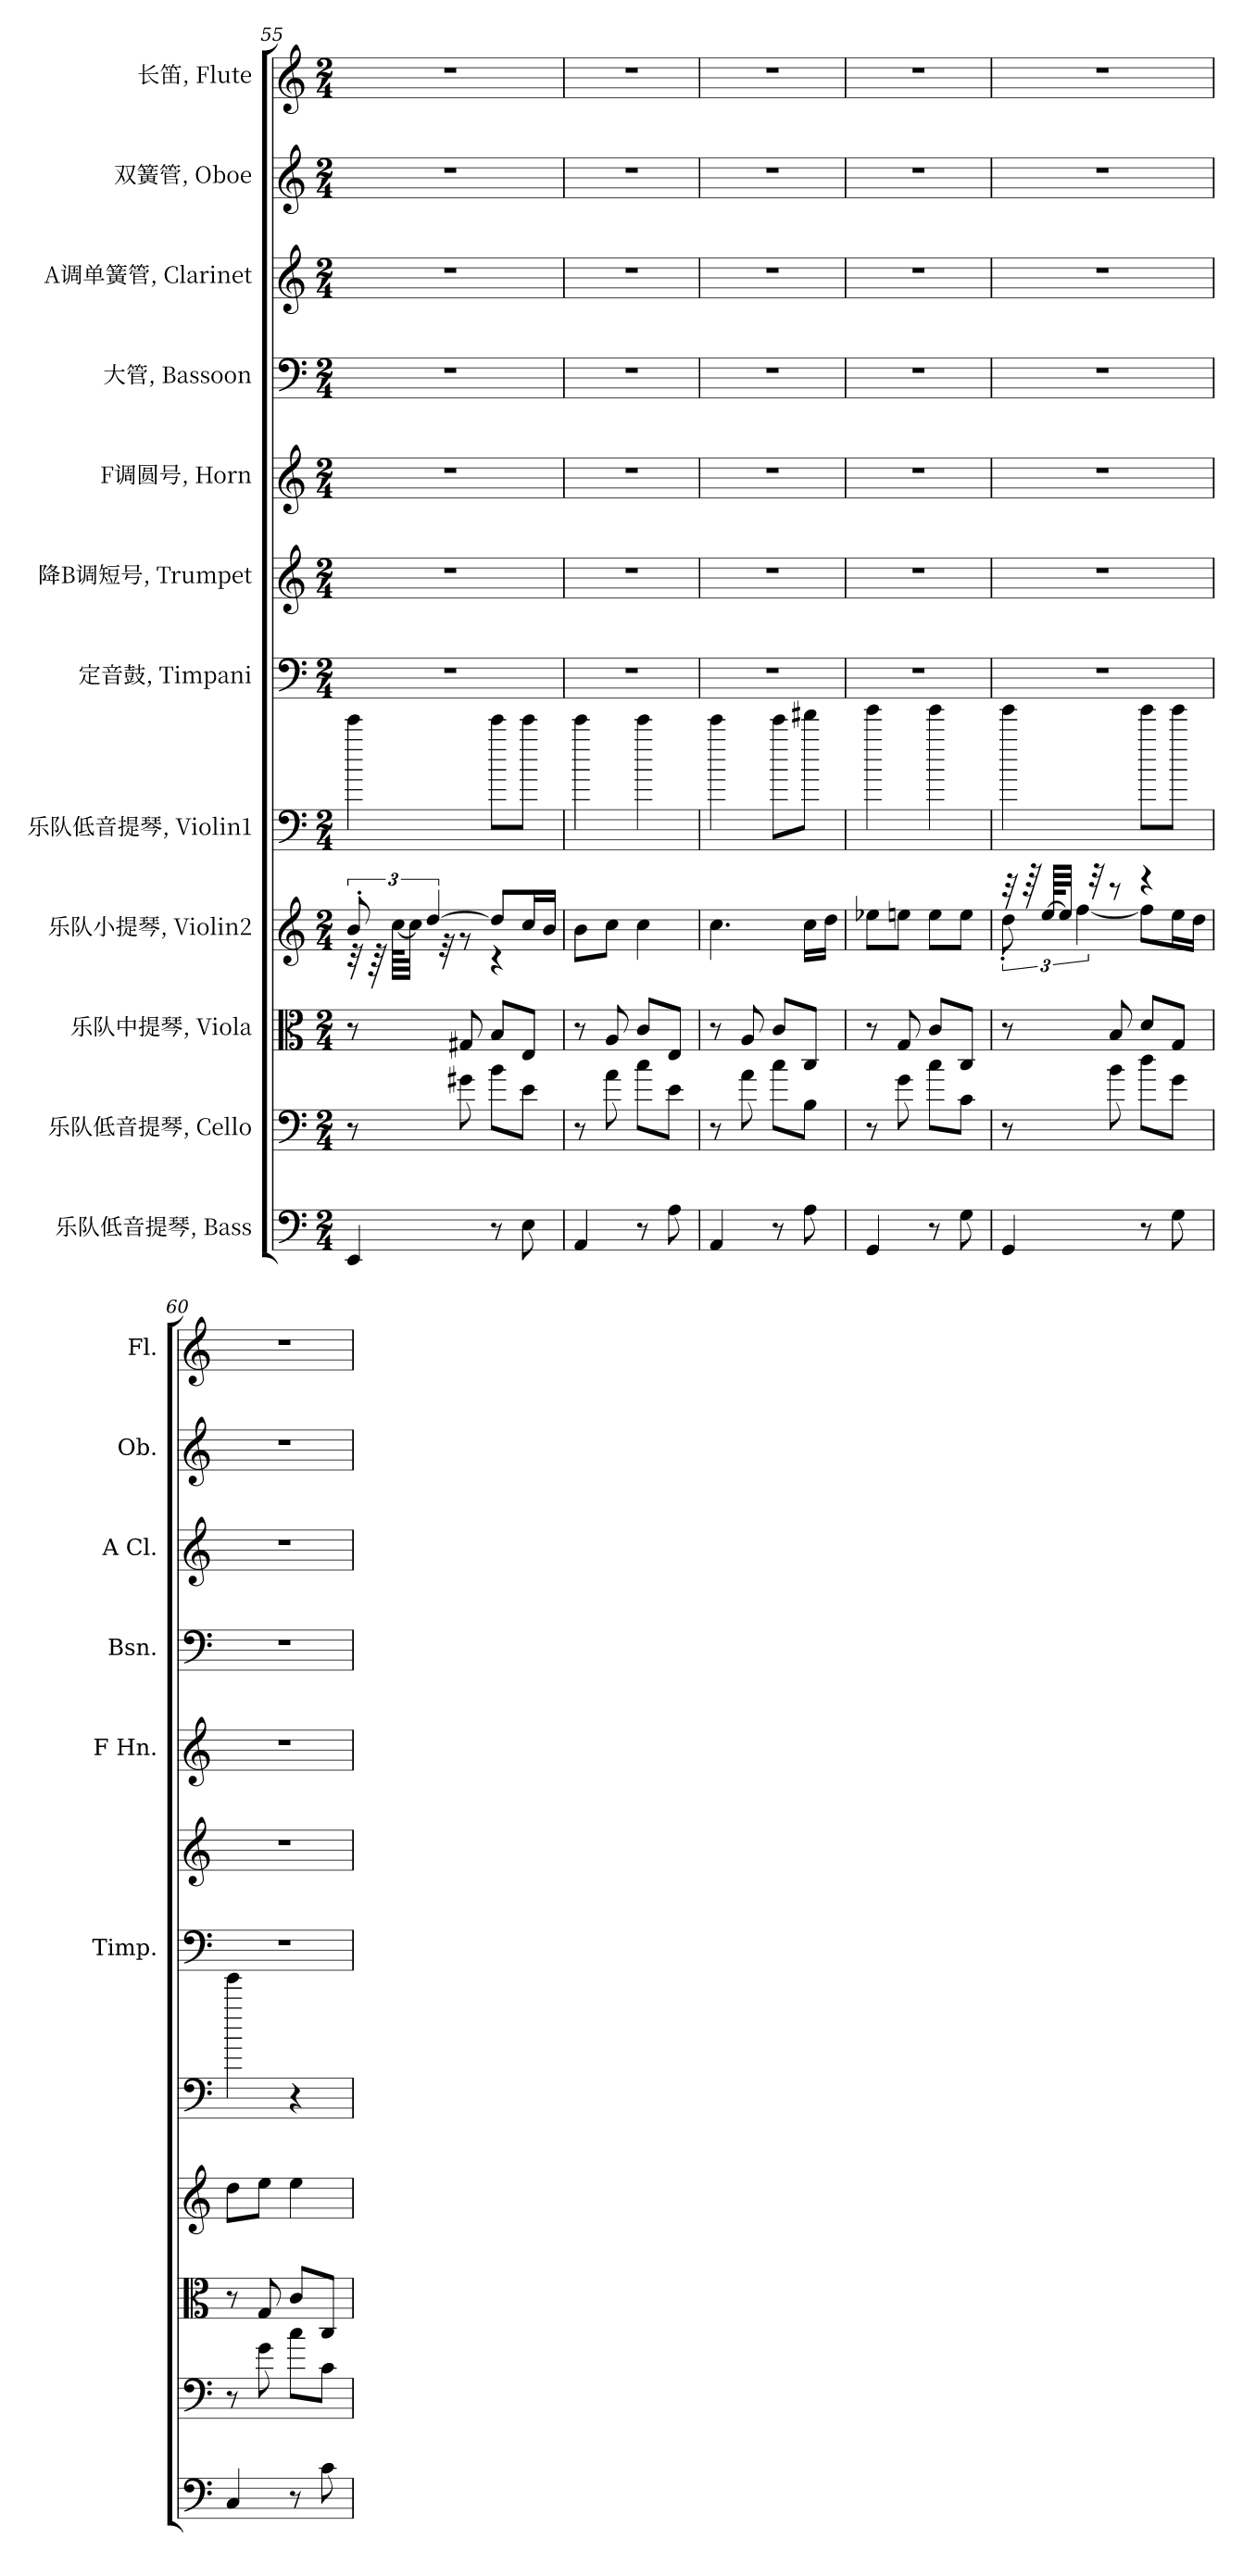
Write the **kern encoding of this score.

**kern	**kern	**kern	**kern	**kern	**kern	**kern	**kern	**kern	**kern	**kern	**kern
*part12	*part11	*part10	*part9	*part8	*part7	*part6	*part5	*part4	*part3	*part2	*part1
*staff12	*staff11	*staff10	*staff9	*staff8	*staff7	*staff6	*staff5	*staff4	*staff3	*staff2	*staff1
*I"乐队低音提琴, Bass	*I"乐队低音提琴, Cello	*I"乐队中提琴, Viola	*I"乐队小提琴, Violin2	*I"乐队低音提琴, Violin1	*I"定音鼓, Timpani	*I"降B调短号, Trumpet	*I"F调圆号, Horn	*I"大管, Bassoon	*I"A调单簧管, Clarinet	*I"双簧管, Oboe	*I"长笛, Flute
*	*	*	*	*	*I'Timp.	*	*I'F Hn.	*I'Bsn.	*I'A Cl.	*I'Ob.	*I'Fl.
!!LO:PB:g=z
*clefF4	*clefF4	*clefC3	*clefG2	*clefF4	*clefF4	*clefG2	*clefG2	*clefF4	*clefG2	*clefG2	*clefG2
*ITrd7c12	*ITrd7c12	*	*	*ITrd7c12	*	*ITrd1c2	*ITrd4c7	*	*ITrd2c3	*	*
*k[]	*k[]	*k[]	*k[]	*k[]	*k[]	*k[b-e-]	*k[b-]	*k[]	*k[f#c#g#]	*k[]	*k[]
*M2/4	*M2/4	*M2/4	*M2/4	*M2/4	*M2/4	*M2/4	*M2/4	*M2/4	*M2/4	*M2/4	*M2/4
=55	=55	=55	=55	=55	=55	=55	=55	=55	=55	=55	=55
*	*	*	*^	*	*	*	*	*	*	*	*
4EEE/	8r	8r	12b'/	32r	4ee\	2r	2r	2r	2r	2r	2r	2r
.	.	.	.	64r	.	.	.	.	.	.	.	.
.	.	.	.	[64cc\KLLL	.	.	.	.	.	.	.	.
.	.	.	.	32cc\JJJ]	.	.	.	.	.	.	.	.
.	.	.	[6dd/	.	.	.	.	.	.	.	.	.
.	.	.	.	32r	.	.	.	.	.	.	.	.
.	8G#X\	8G#X/	.	8r	.	.	.	.	.	.	.	.
8r	8B\L	8B/L	8dd/L]	4r	8ee\L	.	.	.	.	.	.	.
8EE\	8E\J	8E/J	16cc/L	.	8ee\J	.	.	.	.	.	.	.
.	.	.	16b/JJ	.	.	.	.	.	.	.	.	.
*	*	*	*v	*v	*	*	*	*	*	*	*	*
=56	=56	=56	=56	=56	=56	=56	=56	=56	=56	=56	=56
4AAA/	8r	8r	8b\L	4ee\	2r	2r	2r	2r	2r	2r	2r
.	8A\	8A/	8cc\J	.	.	.	.	.	.	.	.
8r	8c\L	8c/L	4cc\	4ee\	.	.	.	.	.	.	.
8AA\	8E\J	8E/J	.	.	.	.	.	.	.	.	.
=57	=57	=57	=57	=57	=57	=57	=57	=57	=57	=57	=57
4AAA/	8r	8r	4.cc\	4ee\	2r	2r	2r	2r	2r	2r	2r
.	8A\	8A/	.	.	.	.	.	.	.	.	.
8r	8c\L	8c/L	.	8ee\L	.	.	.	.	.	.	.
8AA\	8BB\J	8C/J	16cc\LL	8ff#X\J	.	.	.	.	.	.	.
.	.	.	16dd\JJ	.	.	.	.	.	.	.	.
=58	=58	=58	=58	=58	=58	=58	=58	=58	=58	=58	=58
4GGG/	8r	8r	8ee-X\L	4gg\	2r	2r	2r	2r	2r	2r	2r
.	8G\	8G/	8een\J	.	.	.	.	.	.	.	.
8r	8c\L	8c/L	8ee\L	4gg\	.	.	.	.	.	.	.
8GG\	8C\J	8C/J	8ee\J	.	.	.	.	.	.	.	.
!!LO:PB:g=z
=59	=59	=59	=59	=59	=59	=59	=59	=59	=59	=59	=59
*	*	*	*^	*	*	*	*	*	*	*	*
4GGG/	8r	8r	32r	12dd'\	4gg\	2r	2r	2r	2r	2r	2r	2r
.	.	.	64r	.	.	.	.	.	.	.	.	.
.	.	.	[64ee/KLLL	.	.	.	.	.	.	.	.	.
.	.	.	32ee/JJJ]	.	.	.	.	.	.	.	.	.
.	.	.	.	[6ff\	.	.	.	.	.	.	.	.
.	.	.	32r	.	.	.	.	.	.	.	.	.
.	8B\	8B/	8r	.	.	.	.	.	.	.	.	.
8r	8d\L	8d/L	4r	8ff\L]	8gg\L	.	.	.	.	.	.	.
8GG\	8G\J	8G/J	.	16ee\L	8gg\J	.	.	.	.	.	.	.
.	.	.	.	16dd\JJ	.	.	.	.	.	.	.	.
*	*	*	*v	*v	*	*	*	*	*	*	*	*
=60	=60	=60	=60	=60	=60	=60	=60	=60	=60	=60	=60
4CC/	8r	8r	8dd\L	4gg\	2r	2r	2r	2r	2r	2r	2r
.	8G\	8G/	8ee\J	.	.	.	.	.	.	.	.
8r	8c\L	8c/L	4ee\	4r	.	.	.	.	.	.	.
8C\	8C\J	8C/J	.	.	.	.	.	.	.	.	.
=	=	=	=	=	=	=	=	=	=	=	=
*-	*-	*-	*-	*-	*-	*-	*-	*-	*-	*-	*-
